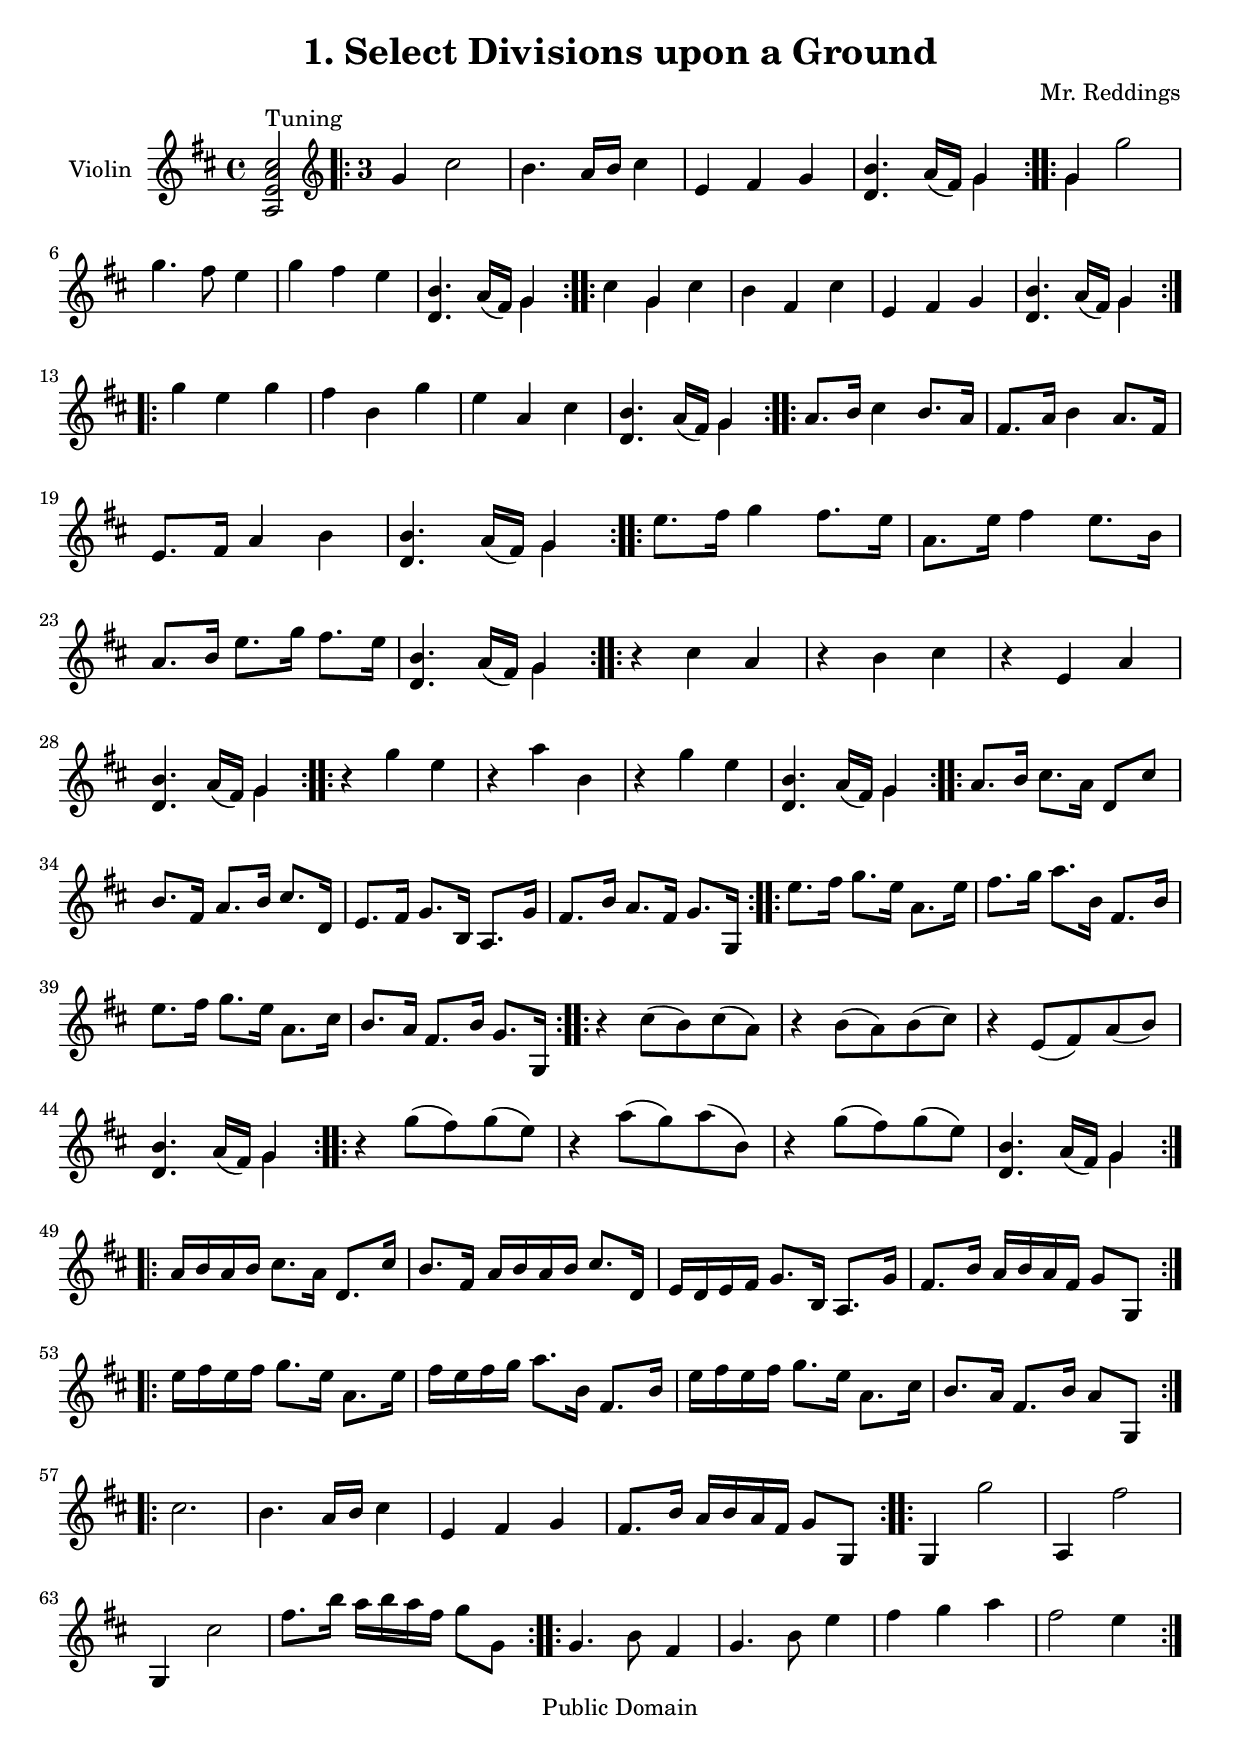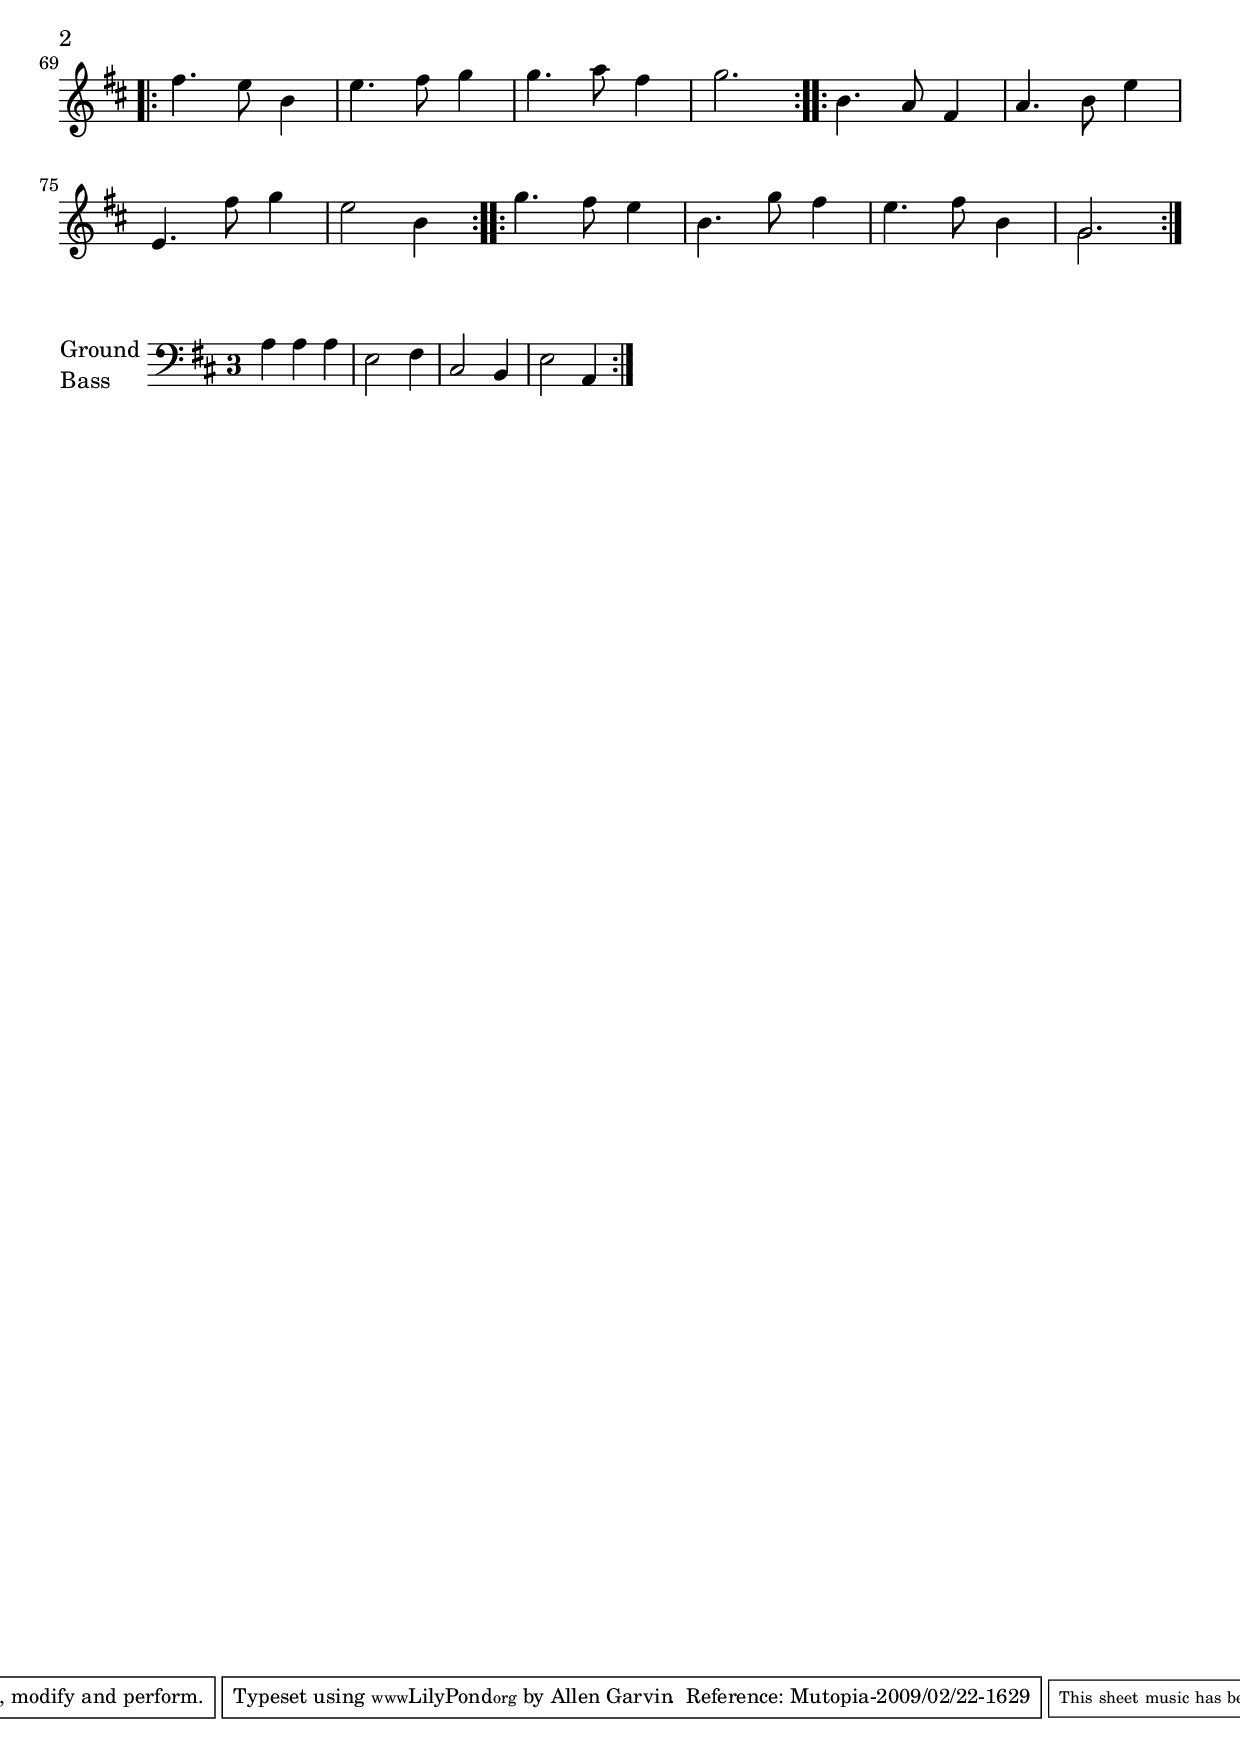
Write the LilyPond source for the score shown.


\header {
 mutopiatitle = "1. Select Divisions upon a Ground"
 title = \mutopiatitle
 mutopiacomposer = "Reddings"
 composer = "Mr. Reddings"
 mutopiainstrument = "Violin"
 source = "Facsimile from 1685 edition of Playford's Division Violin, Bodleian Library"
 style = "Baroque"
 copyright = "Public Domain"
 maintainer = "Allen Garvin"
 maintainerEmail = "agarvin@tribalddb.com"
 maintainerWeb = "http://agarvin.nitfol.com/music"
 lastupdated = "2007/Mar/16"
 filename = "division-violin-01.ly"
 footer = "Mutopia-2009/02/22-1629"
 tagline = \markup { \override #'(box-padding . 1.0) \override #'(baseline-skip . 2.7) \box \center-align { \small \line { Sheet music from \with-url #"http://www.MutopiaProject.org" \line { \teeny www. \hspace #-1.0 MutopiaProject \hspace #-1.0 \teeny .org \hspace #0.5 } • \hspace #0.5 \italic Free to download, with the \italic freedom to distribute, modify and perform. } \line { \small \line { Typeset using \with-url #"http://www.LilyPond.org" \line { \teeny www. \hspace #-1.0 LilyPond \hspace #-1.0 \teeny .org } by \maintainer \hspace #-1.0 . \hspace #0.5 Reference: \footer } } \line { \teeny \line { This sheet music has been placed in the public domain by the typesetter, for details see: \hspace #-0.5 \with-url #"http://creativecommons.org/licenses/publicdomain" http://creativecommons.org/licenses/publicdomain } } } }
}

\version "2.10.0"
\include "english.ly"

violin =  \relative c' {
  \key d \major \partial 2 << a2 e' a cs ^"Tuning"  >>
  \override Staff.TimeSignature  #'style = #'single-digit
  \time 3/4
  \clef "treble"

  \repeat "volta" 2 { 
    g4 cs2      | % bar 1
    b4. a16[ b] cs4 |
    e,4 fs g |
    << b4. d,4. >> a'16[( fs)]  << g4 \\ g4 >> |
  } 
  \repeat "volta" 2 {
    << g \\ g >> g'2 |% bar 5
    g4. fs8 e4 |
    g fs e |
    << b4. d,4. >> a'16[( fs)]  << g4 \\ g4 >> | 
  }
  \repeat "volta" 2 {
    cs << g \\ g >> cs |% bar 9
    b fs cs' |
    e, fs g |
    << b4. d,4. >> a'16[( fs)]  << g4 \\ g4 >> | 
  }
  \repeat "volta" 2 {
    g' e g |% bar 13
    fs b, g' |
    e a, cs | 
    << b4. d,4. >> a'16[( fs)]  << g4 \\ g4 >> | 
  }
  \repeat "volta" 2 {
    a8.[ b16] cs4 b8.[ a16] |% bar 17
    fs8.[ a16] b4 a8.[ fs16] | \break
    e8.[ fs16] a4 b |
    << b4. d,4. >> a'16[( fs)]  << g4 \\ g4 >> | 
  }
  \repeat "volta" 2 {
    e'8.[ fs16] g4 fs8.[ e16] | 
    a,8.[ e'16] fs4 e8.[ b16] | \break
    a8.[ b16] e8.[ g16] fs8.[ e16] |
    << b4. d,4. >> a'16[( fs)]  << g4 \\ g4 >> | 
  }
  \repeat "volta" 2 {
    r cs a |
    r b cs |
    r e, a |
    << b4. d,4. >> a'16[( fs)]  << g4 \\ g4 >> | 
  }
  \repeat "volta" 2 {
    r g' e |
    r a b, |
    r g' e |
    << b4. d,4. >> a'16[( fs)]  << g4 \\ g4 >> |  
  }
  \repeat "volta" 2 {
    a8.[ b16] cs8.[ a16] d,8[ cs'] |
    b8.[ fs16] a8.[ b16] cs8.[ d,16] |
    e8.[ fs16] g8.[ b,16] a8.[ g'16] |
    fs8.[ b16] a8.[ fs 16] g8.[ g,16] | 
  }
  \repeat "volta" 2 {
    e''8.[ fs16] g8.[ e16] a,8.[ e'16] |
    fs8.[ g16] a8.[ b,16] fs8.[ b16] |
    e8.[ fs16] g8.[ e16] a,8.[ cs16] |
    b8.[ a16] fs8.[ b16] g8.[ g,16] | 
  }
  \repeat "volta" 2 {
    r4 cs'8( b) cs( a) |
    r4 b8( a) b( cs) |
    r4 e,8( fs) a( b) | 
    << b4. d,4. >> a'16[( fs)]  << g4 \\ g4 >> |  
  }
  \repeat "volta" 2 {
    r4 g'8( fs) g( e) | 
    r4 a8( g) a( b,) |
    r4 g'8( fs) g( e) |
    << b4. d,4. >> a'16[( fs)]  << g4 \\ g4 >> |  
  }
  \repeat "volta" 2 {
    a16[ b a b] cs8.[ a16] d,8.[ cs'16] |
    b8.[ fs16] a16[ b a b] cs8.[ d,16] |
    e16[ d e fs] g8.[ b,16] a8.[ g'16] |
    fs8.[ b16] a16[ b a fs] g8[ g,] | 
  }
  \repeat "volta" 2 {
    e''16[ fs e fs] g8.[ e16] a,8.[ e'16] |
    fs16[ e fs g] a8.[ b,16] fs8.[ b16] |
    e16[ fs e fs] g8.[ e16] a,8.[ cs16] |
    b8.[ a16] fs8.[ b16] a8[ g,] | 
  }
  \repeat "volta" 2 {
    cs'2. |
    b4. a16[ b] cs4 | 
    e,4 fs g |
    fs8.[ b16] a16[ b a fs] g8[ g,] | 
  }
  \repeat "volta" 2 {
    g4 g''2 |
    a,,4 fs''2 | 
    g,,4 cs'2 |
    fs8.[ b16] a16[ b a fs] g8[ g,] | 
  }
  \repeat "volta" 2 {
    g4. b8 fs4 |
    g4. b8 e4 |
    fs g a |
    fs2 e4 |
  }
  \repeat "volta" 2 {
    fs4. e8 b4 |
    e4. fs8 g4 |
    g4. a8 fs4 |
    g2. | 
  }
  \repeat "volta" 2 {
    b,4. a8 fs4 |
    a4. b8 e4 |
    e,4. fs'8 g4 |
    e2 b4 |
  }
  \repeat "volta" 2 {
    g'4. fs8 e4 |
    b4. g'8 fs4 |
    e4. fs8 b,4 |
    << g2. \\ g >> |
  }
}

groundbass =  \relative c' {
  \key d \major
  \override Staff.TimeSignature  #'style = #'single-digit
  \time 3/4
  \clef "bass"

  \repeat "volta" 19 {
    a4 a a | e2 fs4 | cs2 b4 | e2 a,4 |
  }
}

\book {

\score {
   \context GrandStaff << 
    \context Staff = "one" <<
      \set Staff.instrumentName = \markup { "Violin" }
      \violin
    >>
  >>

  \layout{ }

  
  \midi {
    \context {
      \Score
      tempoWholesPerMinute = #(ly:make-moment 110 4)
      }
    }
}

\score {
   \context GrandStaff << 
    \context Staff = "one" <<
      \set Staff.instrumentName = \markup { \column { Ground Bass } }
      \groundbass
    >>
  >>

  \layout{ }

  
  \midi {
    \context {
      \Score
      tempoWholesPerMinute = #(ly:make-moment 110 4)
      }
    }
}

}
